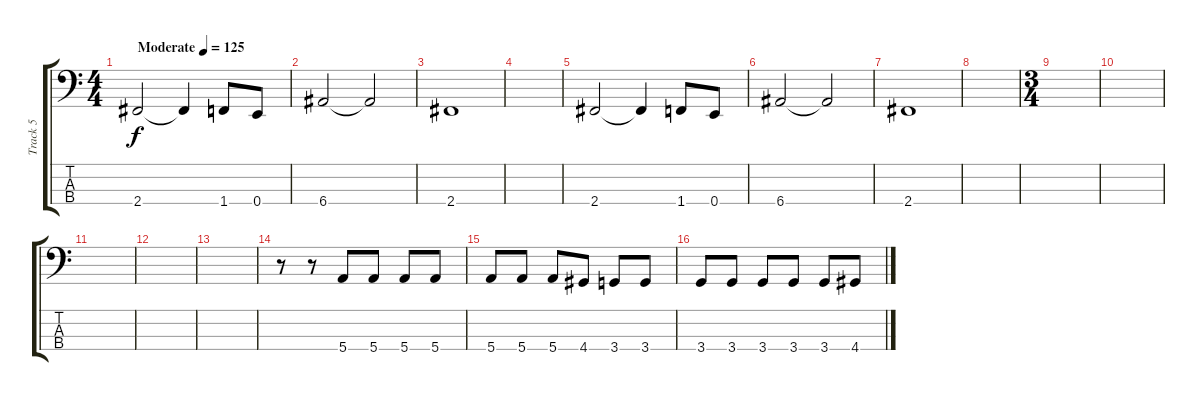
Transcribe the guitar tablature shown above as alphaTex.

\track ("Track 5" "Track 5") {instrument electricbassfinger}
\staff {score tabs}
\tuning (G2 D2 A1 E1) {hide}
\ts (4 4)
\tempo (125 "Moderate")
\clef f4
\ks c
2.4.2{dy f instrument electricbassfinger} 2.4{t}.4 1.4.8 0.4.8 |
6.4.2 6.4{t}.2 |
2.4.1 |
|
2.4.2 2.4{t}.4 1.4.8 0.4.8 |
6.4.2 6.4{t}.2 |
2.4.1 |
|
\ts (3 4)
|
|
|
|
|
r.8 r.8 5.4.8 5.4.8 5.4.8 5.4.8 |
5.4.8 5.4.8 5.4.8 4.4.8 3.4.8 3.4.8 |
3.4.8 3.4.8 3.4.8 3.4.8 3.4.8 4.4.8
